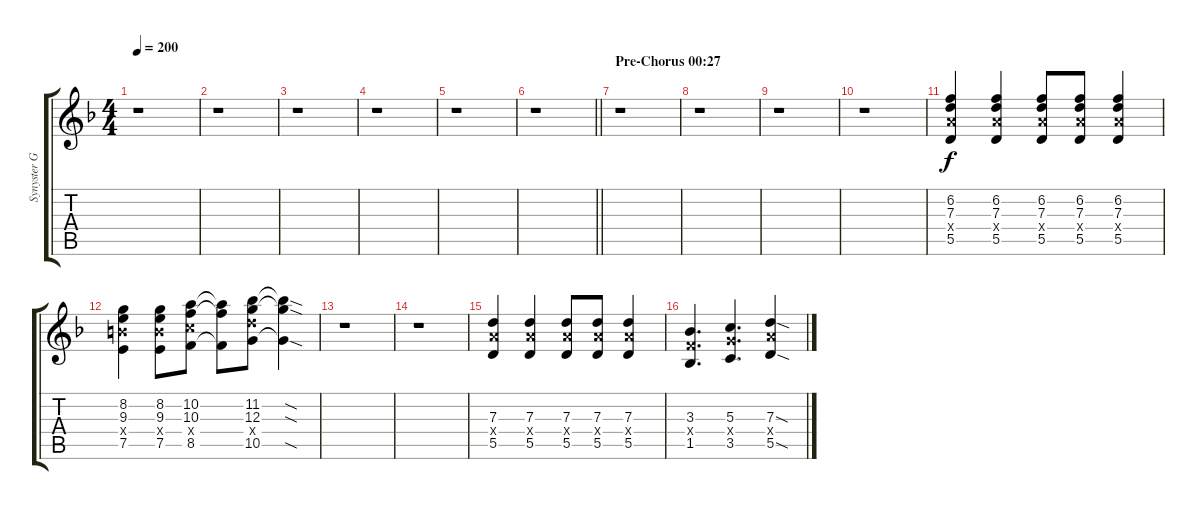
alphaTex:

\track ("Synyster Gates (Lead) II" "Synyster G") {instrument overdrivenguitar}
\staff {score tabs}
\tuning (E4 B3 G3 D3 A2 D2) {hide}
\ts (4 4)
\tempo 200
\clef g2
\ks f
r.1{dy f} |
r.1 |
r.1 |
r.1 |
r.1 |
\barLineRight lightlight
r.1 |
\section ("" "Pre-Chorus 00:27")
r.1 |
r.1 |
r.1 |
r.1 |
(6.2 7.3 7.4{x} 5.5).4 (6.2 7.3 7.4{x} 5.5).4 (6.2 7.3 7.4{x} 5.5).8 (6.2 7.3 7.4{x} 5.5).8 (6.2 7.3 7.4{x} 5.5).4 |
(8.2 9.3 9.4{x} 7.5).4 (8.2 9.3 9.4{x} 7.5).8 (10.2 10.3 10.4{x} 8.5).8 (10.2{t} 10.3{t} 8.5{t}).8 (11.2 12.3 12.4{x} 10.5).8 (11.2{sod t} 12.3{sod t} 10.5{sod t}).4 |
r.1 |
r.1 |
(7.3 7.4{x} 5.5).4 (7.3 7.4{x} 5.5).4 (7.3 7.4{x} 5.5).8 (7.3 7.4{x} 5.5).8 (7.3 7.4{x} 5.5).4 |
(3.3 3.4{x} 1.5).4{d} (5.3 5.4{x} 3.5).4{d} (7.3{sod} 7.4{x} 5.5{sod}).4
